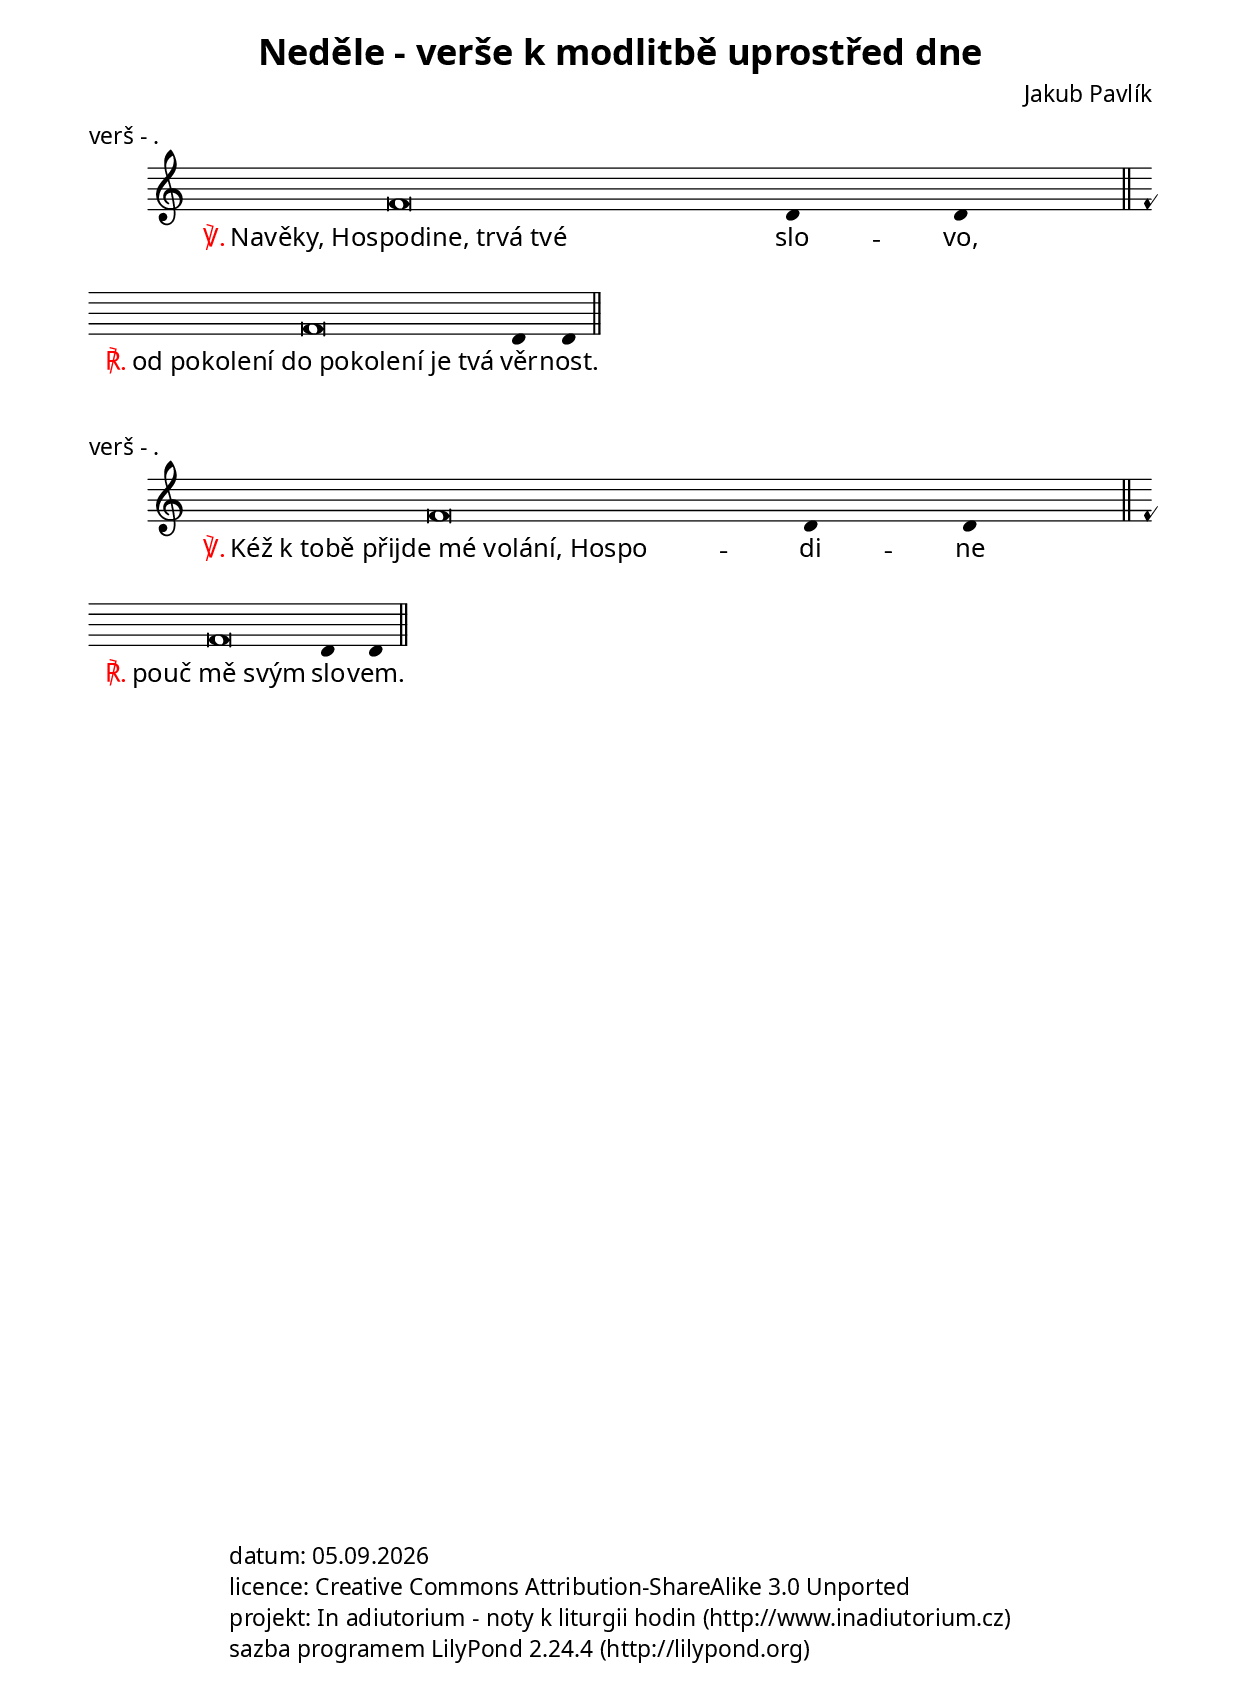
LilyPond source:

\version "2.14.2"

\header {
  title = "Neděle - verše k modlitbě uprostřed dne"
  composer = "Jakub Pavlík"
}

\include "../spolecne.ly"

\score {
  \relative c' {
    \choralniRezim
    \neviditelna f f\breve d4 d \barFinalis \break
    \neviditelna f f\breve d4 d \barFinalis
  }
  \addlyrics {
    \Verse "Navěky, Hospodine, trvá tvé" slo -- vo,
    \Response "od pokolení do pokolení je tvá" věr -- nost.
  }
  \header {
    quid = "verš"
    modus = ""
    differentia = "" 
    psalmus = ""
    id = "ne1v"
    piece = \markup {\sestavTitulek}
  }
}

\score {
  \relative c' {
    \choralniRezim
    \neviditelna f f\breve d4 d \barFinalis \break
    \neviditelna f f\breve d4 d \barFinalis
  }
  \addlyrics {
    \Verse "Kéž k tobě přijde mé volání, Hospo" -- di -- ne
    \Response "pouč mě svým" slo -- vem.
  }
  \header {
    quid = "verš"
    modus = ""
    differentia = "" 
    psalmus = ""
    id = "ne2v"
    piece = \markup {\sestavTitulek}
  }
}